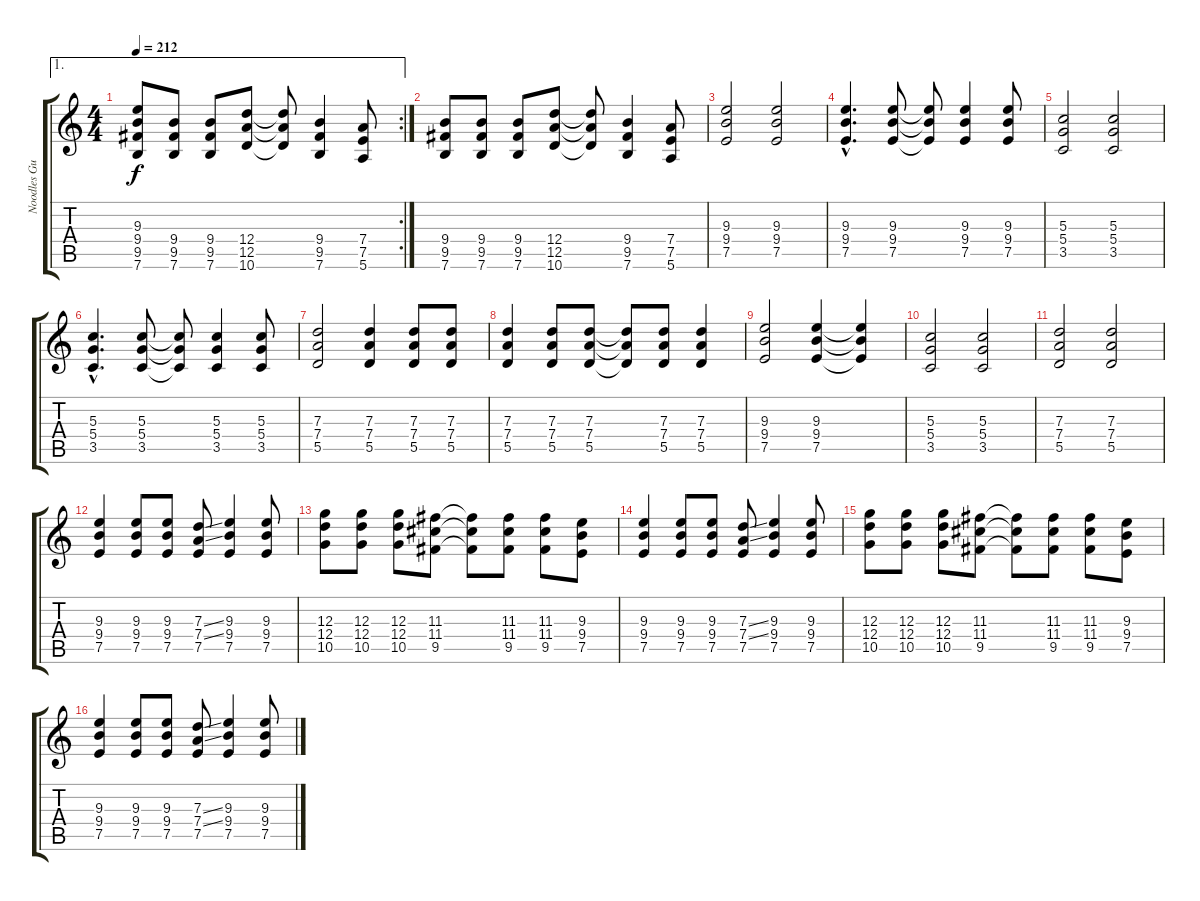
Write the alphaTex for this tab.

\track ("Noodles Guitar" "Noodles Gu") {instrument distortionguitar}
\staff {score tabs}
\tuning (E4 B3 G3 D3 A2 E2) {hide}
\ae 1
\rc 2
\ts (4 4)
\tempo 212
\clef g2
\ks c
(9.3{t} 9.4 9.5 7.6).8{dy f} (9.4 9.5 7.6).8 (9.4 9.5 7.6).8 (12.4 12.5 10.6).8 (12.4{t} 12.5{t} 10.6{t}).8 (9.4 9.5 7.6).4 (7.4 7.5 5.6).8 |
(9.4 9.5 7.6).8 (9.4 9.5 7.6).8 (9.4 9.5 7.6).8 (12.4 12.5 10.6).8 (12.4{t} 12.5{t} 10.6{t}).8 (9.4 9.5 7.6).4 (7.4 7.5 5.6).8 |
(9.3 9.4 7.5).2 (9.3 9.4 7.5).2 |
(9.3{hac} 9.4{hac} 7.5{hac}).4{d} (9.3 9.4 7.5).8 (9.3{t} 9.4{t} 7.5{t}).8 (9.3 9.4 7.5).4 (9.3 9.4 7.5).8 |
(5.3 5.4 3.5).2 (5.3 5.4 3.5).2 |
(5.3{hac} 5.4{hac} 3.5{hac}).4{d} (5.3 5.4 3.5).8 (5.3{t} 5.4{t} 3.5{t}).8 (5.3 5.4 3.5).4 (5.3 5.4 3.5).8 |
(7.3 7.4 5.5).2 (7.3 7.4 5.5).4 (7.3 7.4 5.5).8 (7.3 7.4 5.5).8 |
(7.3 7.4 5.5).4 (7.3 7.4 5.5).8 (7.3 7.4 5.5).8 (7.3{t} 7.4{t} 5.5{t}).8 (7.3 7.4 5.5).8 (7.3 7.4 5.5).4 |
(9.3 9.4 7.5).2 (9.3 9.4 7.5).4 (9.3{t} 9.4{t} 7.5{t}).4 |
(5.3 5.4 3.5).2 (5.3 5.4 3.5).2 |
(7.3 7.4 5.5).2 (7.3 7.4 5.5).2 |
(9.3 9.4 7.5).4 (9.3 9.4 7.5).8 (9.3 9.4 7.5).8 (7.3{ss} 7.4{ss} 7.5).8 (9.3 9.4 7.5).4 (9.3 9.4 7.5).8 |
(12.3 12.4 10.5).8 (12.3 12.4 10.5).8 (12.3 12.4 10.5).8 (11.3 11.4 9.5).8 (11.3{t} 11.4{t} 9.5{t}).8 (11.3 11.4 9.5).8 (11.3 11.4 9.5).8 (9.3 9.4 7.5).8 |
(9.3 9.4 7.5).4 (9.3 9.4 7.5).8 (9.3 9.4 7.5).8 (7.3{ss} 7.4{ss} 7.5).8 (9.3 9.4 7.5).4 (9.3 9.4 7.5).8 |
(12.3 12.4 10.5).8 (12.3 12.4 10.5).8 (12.3 12.4 10.5).8 (11.3 11.4 9.5).8 (11.3{t} 11.4{t} 9.5{t}).8 (11.3 11.4 9.5).8 (11.3 11.4 9.5).8 (9.3 9.4 7.5).8 |
(9.3 9.4 7.5).4 (9.3 9.4 7.5).8 (9.3 9.4 7.5).8 (7.3{ss} 7.4{ss} 7.5).8 (9.3 9.4 7.5).4 (9.3 9.4 7.5).8
